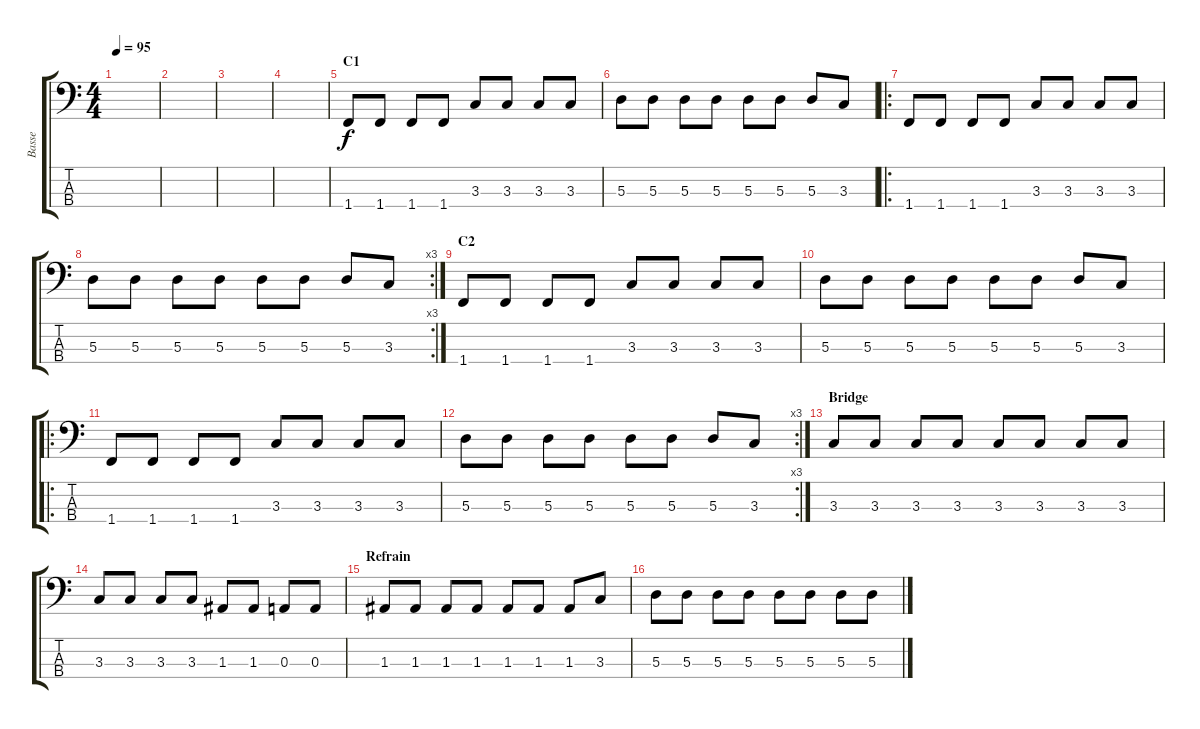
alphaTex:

\track ("Basse" "Basse") {instrument electricbassfinger}
\staff {score tabs}
\tuning (G2 D2 A1 E1) {hide}
\ts (4 4)
\tempo 95
\clef f4
\ks c
|
|
|
|
\section ("" "C1")
1.4.8 1.4.8 1.4.8 1.4.8 3.3.8 3.3.8 3.3.8 3.3.8 |
5.3.8 5.3.8 5.3.8 5.3.8 5.3.8 5.3.8 5.3.8 3.3.8 |
\ro
1.4.8 1.4.8 1.4.8 1.4.8 3.3.8 3.3.8 3.3.8 3.3.8 |
\rc 3
5.3.8 5.3.8 5.3.8 5.3.8 5.3.8 5.3.8 5.3.8 3.3.8 |
\section ("" "C2")
1.4.8 1.4.8 1.4.8 1.4.8 3.3.8 3.3.8 3.3.8 3.3.8 |
5.3.8 5.3.8 5.3.8 5.3.8 5.3.8 5.3.8 5.3.8 3.3.8 |
\ro
1.4.8 1.4.8 1.4.8 1.4.8 3.3.8 3.3.8 3.3.8 3.3.8 |
\rc 3
5.3.8 5.3.8 5.3.8 5.3.8 5.3.8 5.3.8 5.3.8 3.3.8 |
\section ("" "Bridge")
3.3.8 3.3.8 3.3.8 3.3.8 3.3.8 3.3.8 3.3.8 3.3.8 |
3.3.8 3.3.8 3.3.8 3.3.8 1.3.8 1.3.8 0.3.8 0.3.8 |
\section ("" "Refrain")
1.3.8 1.3.8 1.3.8 1.3.8 1.3.8 1.3.8 1.3.8 3.3.8 |
5.3.8 5.3.8 5.3.8 5.3.8 5.3.8 5.3.8 5.3.8 5.3.8
